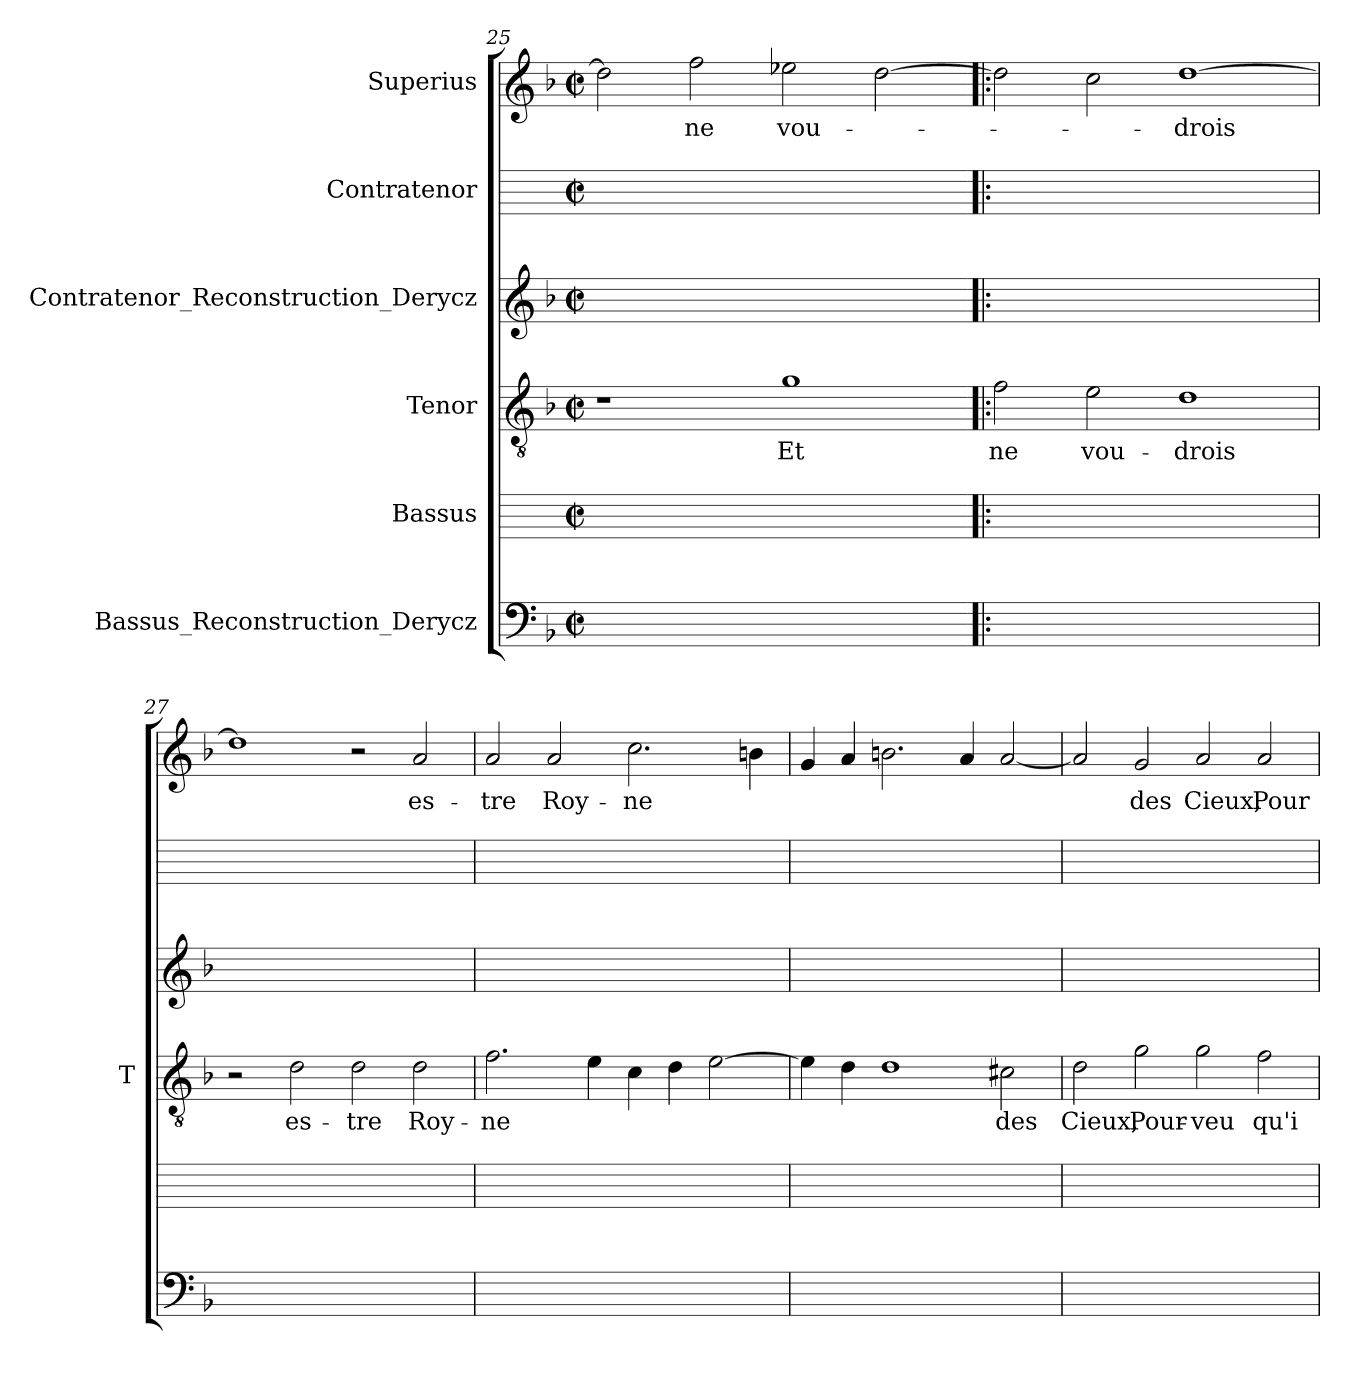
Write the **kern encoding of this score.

**kern	**kern	**kern	**text	**kern	**kern	**kern	**text
*part6	*part5	*part4	*part4	*part3	*part2	*part1	*part1
*staff6	*staff5	*staff4	*staff4	*staff3	*staff2	*staff1	*staff1
*I"Bassus_Reconstruction_Derycz	*I"Bassus	*I"Tenor	*	*I"Contratenor_Reconstruction_Derycz	*I"Contratenor	*I"Superius	*
*	*	*I'T	*	*	*	*	*
*clefF4	*	*clefGv2	*	*clefG2	*	*clefG2	*
*k[b-]	*	*k[b-]	*	*k[b-]	*	*k[b-]	*
*F:	*	*F:	*	*F:	*	*F:	*
*M2/2	*M2/2	*M2/2	*	*M2/2	*M2/2	*M2/2	*
*met(c|)	*met(c|)	*met(c|)	*	*met(c|)	*met(c|)	*met(c|)	*
=25	=25	=25	=25	=25	=25	=25	=25
0ryy	0ryy	1r	.	0ryy	0ryy	2dd]	.
.	.	.	.	.	.	2ff	-ne
.	.	1g	-Et	.	.	2ee-X	vou-
.	.	.	.	.	.	[2dd	.
=26!|:	=26!|:	=26!|:	=26!|:	=26!|:	=26!|:	=26!|:	=26!|:
0ryy	0ryy	2f	-ne	0ryy	0ryy	2dd]	.
.	.	2e	vou-	.	.	2cc	.
.	.	1d	-drois	.	.	[1dd	-drois
!!LO:LB:g=z
=27	=27	=27	=27	=27	=27	=27	=27
0ryy	0ryy	2r	.	0ryy	0ryy	1dd]	.
.	.	2d	es-	.	.	.	.
.	.	2d	-tre	.	.	2r	.
.	.	2d	Roy-	.	.	2a	es-
=28	=28	=28	=28	=28	=28	=28	=28
0ryy	0ryy	2.f	-ne	0ryy	0ryy	2a	-tre
.	.	.	.	.	.	2a	Roy-
.	.	4e	.	.	.	.	.
.	.	4c	.	.	.	2.cc	-ne
.	.	4d	.	.	.	.	.
.	.	[2e	.	.	.	.	.
.	.	.	.	.	.	4b	.
=29	=29	=29	=29	=29	=29	=29	=29
0ryy	0ryy	4e]	.	0ryy	0ryy	4g	.
.	.	4d	.	.	.	4a	.
.	.	1d	.	.	.	2.b	.
.	.	.	.	.	.	4a	.
.	.	2c#X	-des	.	.	[2a	.
=30	=30	=30	=30	=30	=30	=30	=30
0ryy	0ryy	2d	-Cieux,	0ryy	0ryy	2a]	.
.	.	2g	Pour-	.	.	2g	-des
.	.	2g	-veu	.	.	2a	-Cieux,
.	.	2f	qu'i-	.	.	2a	Pour-
=	=	=	=	=	=	=	=
*-	*-	*-	*-	*-	*-	*-	*-
